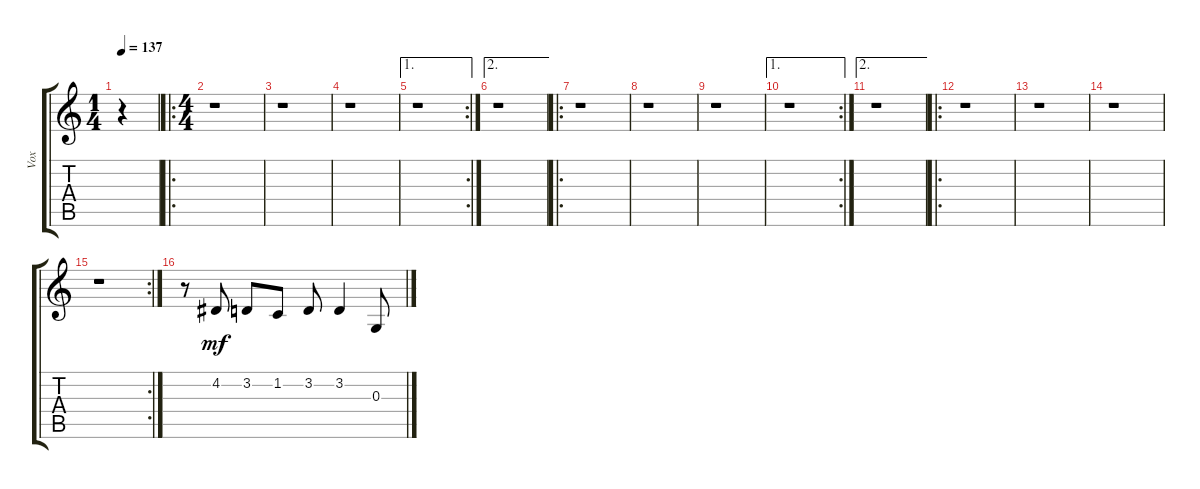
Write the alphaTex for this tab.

\track ("Vox" "Vox") {instrument bassoon}
\staff {score tabs}
\tuning (E4 B3 G3 D3 A2 E2) {hide}
\ts (1 4)
\tempo 137
\clef g2
\ks c
r.4{dy mf instrument bassoon} |
\ro
\ts (4 4)
r.1 |
r.1 |
r.1 |
\ae 1
\rc 2
r.1 |
\ae 2
r.1 |
\ro
r.1 |
r.1 |
r.1 |
\ae 1
\rc 2
r.1 |
\ae 2
r.1 |
\ro
r.1 |
r.1 |
r.1 |
\rc 2
r.1 |
r.8 4.2.8 3.2.8 1.2.8 3.2.8 3.2.4 0.3.8
